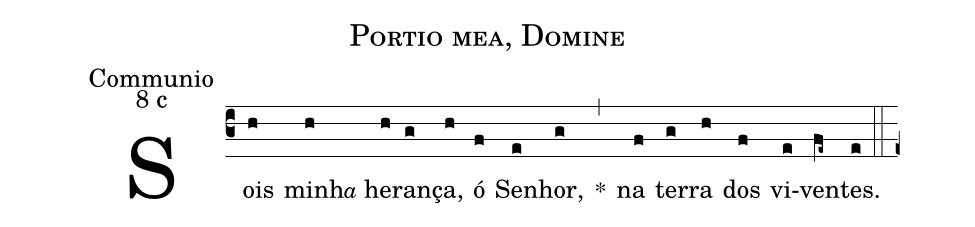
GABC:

name: Portio mea, Domine;
office-part: Communio;
mode: 8;
mode-differentia: c;
%%
(c3)

Sois(h) mi(h)nh<e>a</e> he(h)ran(g)ça,(h) ó(f) Se(e)nhor,(g) *(,) na(f) ter(g)ra(h) dos(f) vi(e)ven(fe~)tes.(e)

(::)

(e+)
